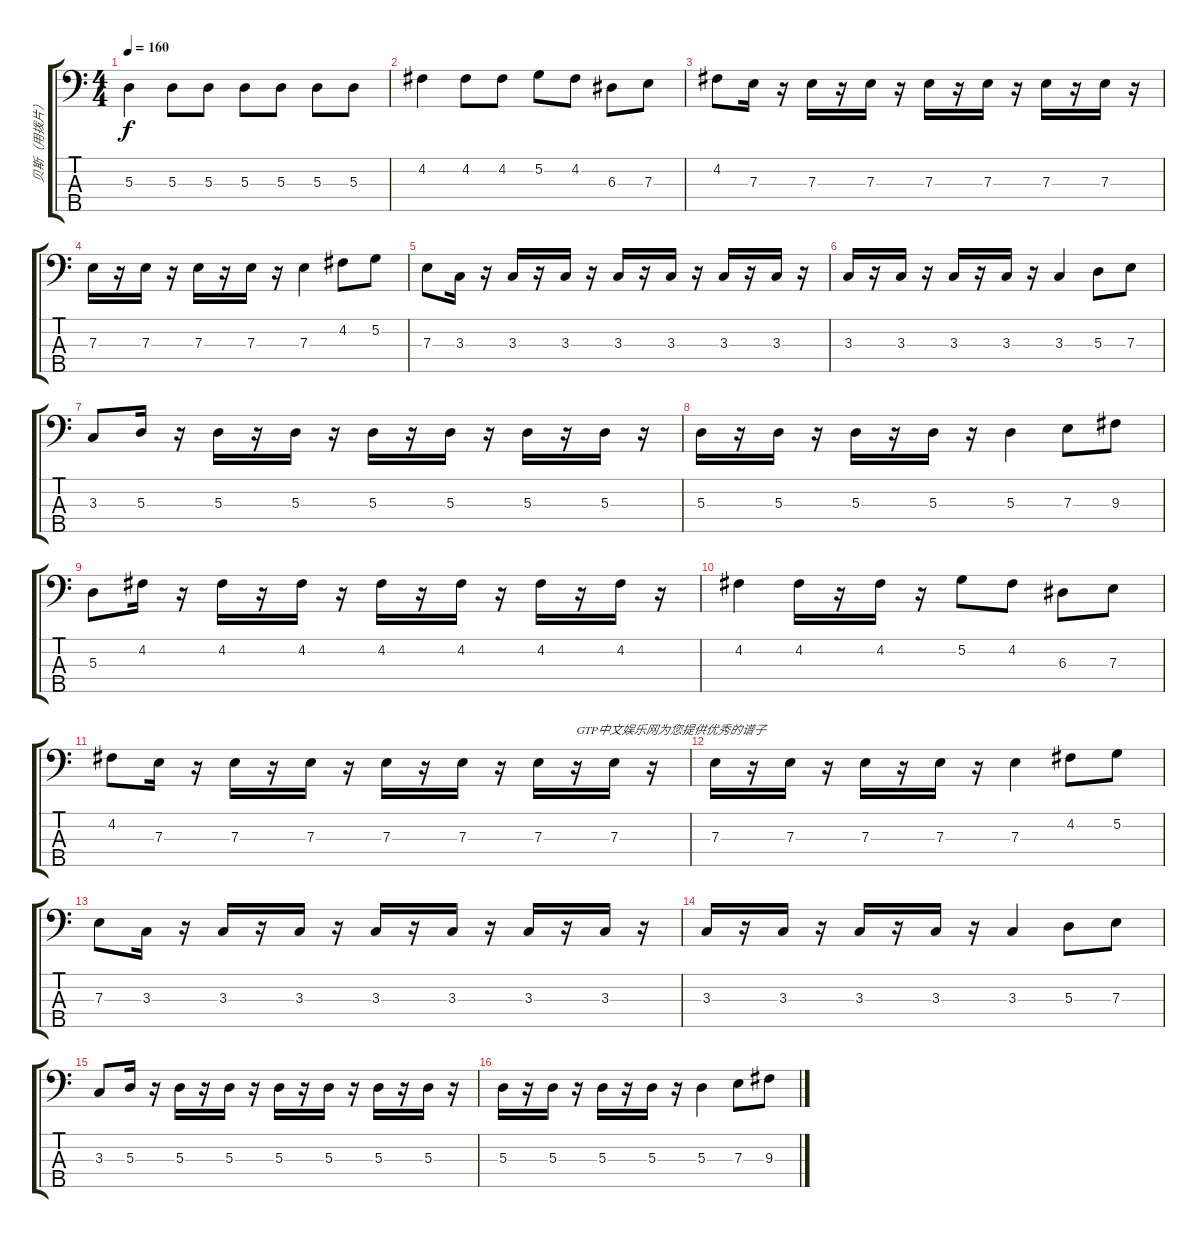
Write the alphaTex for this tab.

\track ("贝斯（用拨片）" "贝斯（用拨片）") {instrument electricbasspick}
\staff {score tabs}
\tuning (G2 D2 A1 E1 B0) {hide}
\ts (4 4)
\tempo 160
\clef f4
\ks c
5.3.4{dy f} 5.3.8 5.3.8 5.3.8 5.3.8 5.3.8 5.3.8 |
4.2.4 4.2.8 4.2.8 5.2.8 4.2.8 6.3.8 7.3.8 |
4.2.8 7.3.16 r.16 7.3.16 r.16 7.3.16 r.16 7.3.16 r.16 7.3.16 r.16 7.3.16 r.16 7.3.16 r.16 |
7.3.16 r.16 7.3.16 r.16 7.3.16 r.16 7.3.16 r.16 7.3.4 4.2.8 5.2.8 |
7.3.8 3.3.16 r.16 3.3.16 r.16 3.3.16 r.16 3.3.16 r.16 3.3.16 r.16 3.3.16 r.16 3.3.16 r.16 |
3.3.16 r.16 3.3.16 r.16 3.3.16 r.16 3.3.16 r.16 3.3.4 5.3.8 7.3.8 |
3.3.8 5.3.16 r.16 5.3.16 r.16 5.3.16 r.16 5.3.16 r.16 5.3.16 r.16 5.3.16 r.16 5.3.16 r.16 |
5.3.16 r.16 5.3.16 r.16 5.3.16 r.16 5.3.16 r.16 5.3.4 7.3.8 9.3.8 |
5.3.8 4.2.16 r.16 4.2.16 r.16 4.2.16 r.16 4.2.16 r.16 4.2.16 r.16 4.2.16 r.16 4.2.16 r.16 |
4.2.4 4.2.16 r.16 4.2.16 r.16 5.2.8 4.2.8 6.3.8 7.3.8 |
4.2.8 7.3.16 r.16 7.3.16 r.16 7.3.16 r.16 7.3.16 r.16 7.3.16 r.16 7.3.16 r.16{txt "GTP中文娱乐网为您提供优秀的谱子"} 7.3.16 r.16 |
7.3.16 r.16 7.3.16 r.16 7.3.16 r.16 7.3.16 r.16 7.3.4 4.2.8 5.2.8 |
7.3.8 3.3.16 r.16 3.3.16 r.16 3.3.16 r.16 3.3.16 r.16 3.3.16 r.16 3.3.16 r.16 3.3.16 r.16 |
3.3.16 r.16 3.3.16 r.16 3.3.16 r.16 3.3.16 r.16 3.3.4 5.3.8 7.3.8 |
3.3.8 5.3.16 r.16 5.3.16 r.16 5.3.16 r.16 5.3.16 r.16 5.3.16 r.16 5.3.16 r.16 5.3.16 r.16 |
5.3.16 r.16 5.3.16 r.16 5.3.16 r.16 5.3.16 r.16 5.3.4 7.3.8 9.3.8
